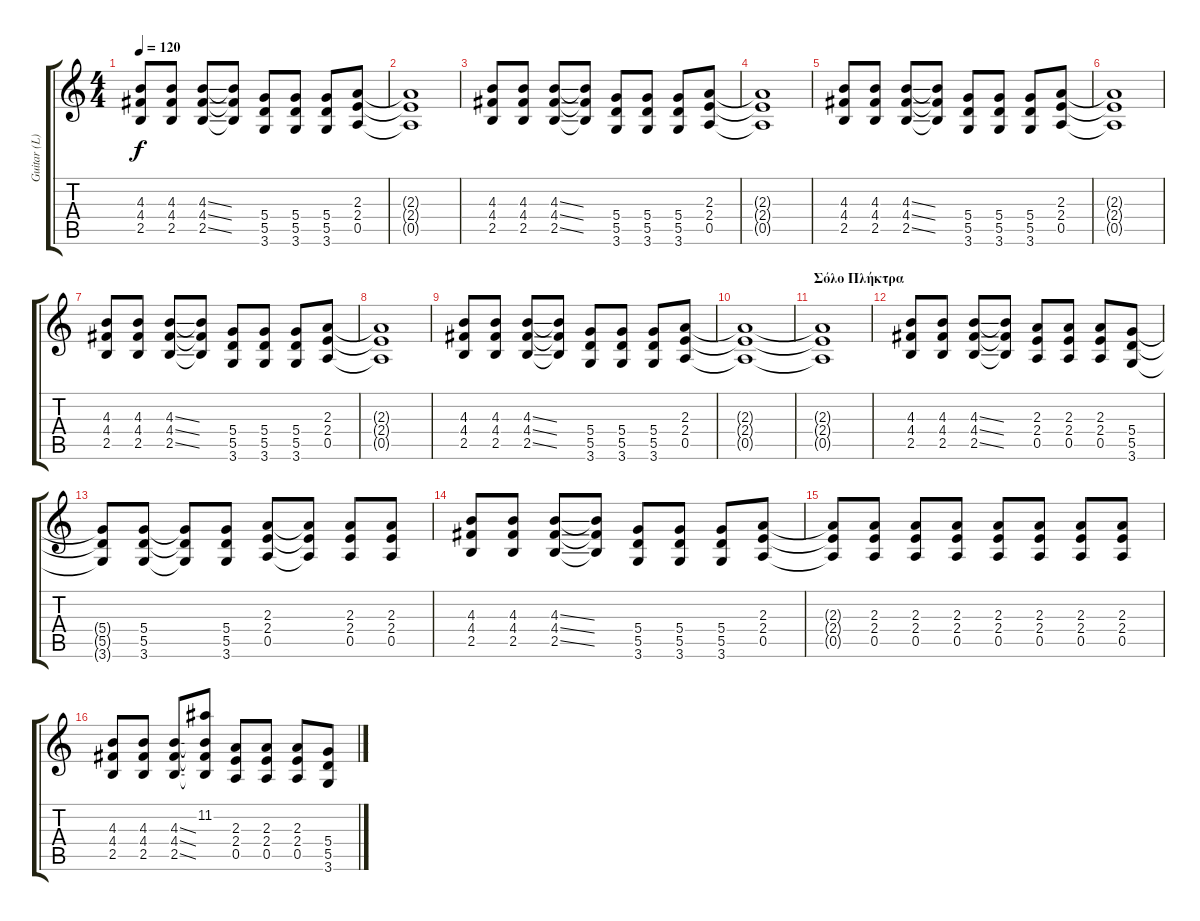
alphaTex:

\track ("Guitar (L)" "Guitar (L)") {instrument distortionguitar}
\staff {score tabs}
\tuning (E4 B3 G3 D3 A2 E2) {hide}
\ts (4 4)
\tempo 120
\clef g2
\ks c
(4.3 4.4 2.5).8{dy f} (4.3 4.4 2.5).8 (4.3{ss} 4.4{ss} 2.5{ss}).8 (4.3{t} 4.4{t} 2.5{t}).8 (5.4 5.5 3.6).8 (5.4 5.5 3.6).8 (5.4 5.5 3.6).8 (2.3 2.4 0.5).8 |
(2.3{t} 2.4{t} 0.5{t}).1 |
(4.3 4.4 2.5).8 (4.3 4.4 2.5).8 (4.3{ss} 4.4{ss} 2.5{ss}).8 (4.3{t} 4.4{t} 2.5{t}).8 (5.4 5.5 3.6).8 (5.4 5.5 3.6).8 (5.4 5.5 3.6).8 (2.3 2.4 0.5).8 |
(2.3{t} 2.4{t} 0.5{t}).1 |
(4.3 4.4 2.5).8 (4.3 4.4 2.5).8 (4.3{ss} 4.4{ss} 2.5{ss}).8 (4.3{t} 4.4{t} 2.5{t}).8 (5.4 5.5 3.6).8 (5.4 5.5 3.6).8 (5.4 5.5 3.6).8 (2.3 2.4 0.5).8 |
(2.3{t} 2.4{t} 0.5{t}).1 |
(4.3 4.4 2.5).8 (4.3 4.4 2.5).8 (4.3{ss} 4.4{ss} 2.5{ss}).8 (4.3{t} 4.4{t} 2.5{t}).8 (5.4 5.5 3.6).8 (5.4 5.5 3.6).8 (5.4 5.5 3.6).8 (2.3 2.4 0.5).8 |
(2.3{t} 2.4{t} 0.5{t}).1 |
(4.3 4.4 2.5).8 (4.3 4.4 2.5).8 (4.3{ss} 4.4{ss} 2.5{ss}).8 (4.3{t} 4.4{t} 2.5{t}).8 (5.4 5.5 3.6).8 (5.4 5.5 3.6).8 (5.4 5.5 3.6).8 (2.3 2.4 0.5).8 |
(2.3{t} 2.4{t} 0.5{t}).1 |
\section ("" "Σόλο Πλήκτρα")
(2.3{t} 2.4{t} 0.5{t}).1 |
(4.3 4.4 2.5).8 (4.3 4.4 2.5).8 (4.3{ss} 4.4{ss} 2.5{ss}).8 (4.3{t} 4.4{t} 2.5{t}).8 (2.3 2.4 0.5).8 (2.3 2.4 0.5).8 (2.3 2.4 0.5).8 (5.4 5.5 3.6).8 |
(5.4{t} 5.5{t} 3.6{t}).8 (5.4 5.5 3.6).8 (5.4{t} 5.5{t} 3.6{t}).8 (5.4 5.5 3.6).8 (2.3 2.4 0.5).8 (2.3{t} 2.4{t} 0.5{t}).8 (2.3 2.4 0.5).8 (2.3 2.4 0.5).8 |
(4.3 4.4 2.5).8 (4.3 4.4 2.5).8 (4.3{ss} 4.4{ss} 2.5{ss}).8 (4.3{t} 4.4{t} 2.5{t}).8 (5.4 5.5 3.6).8 (5.4 5.5 3.6).8 (5.4 5.5 3.6).8 (2.3 2.4 0.5).8 |
(2.3{t} 2.4{t} 0.5{t}).8 (2.3 2.4 0.5).8 (2.3 2.4 0.5).8 (2.3 2.4 0.5).8 (2.3 2.4 0.5).8 (2.3 2.4 0.5).8 (2.3 2.4 0.5).8 (2.3 2.4 0.5).8 |
(4.3 4.4 2.5).8 (4.3 4.4 2.5).8 (4.3{ss} 4.4{ss} 2.5{ss}).8 (11.2 4.3{t} 4.4{t} 2.5{t}).8 (2.3 2.4 0.5).8 (2.3 2.4 0.5).8 (2.3 2.4 0.5).8 (5.4 5.5 3.6).8
